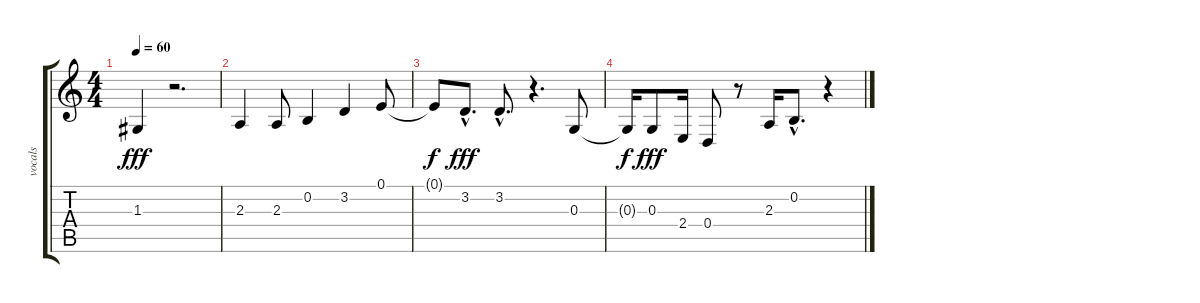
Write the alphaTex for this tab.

\track ("vocals" "vocals") {instrument panflute}
\staff {score tabs}
\tuning (E4 B3 G3 D3 A2 E2) {hide}
\ts (4 4)
\tempo 60
\clef g2
\ks c
1.3.4{dy fff} r.2{d} |
2.3.4 2.3.8 0.2.4 3.2.4 0.1.8 |
0.1{t}.8{dy f} 3.2{hac}.8{d dy fff} 3.2{hac}.8{d} r.4{d} 0.3.8 |
0.3{t}.16{dy f} 0.3.8{dy fff} 2.4.16 0.4.8 r.8 2.3.16 0.2{hac}.8{d} r.4
